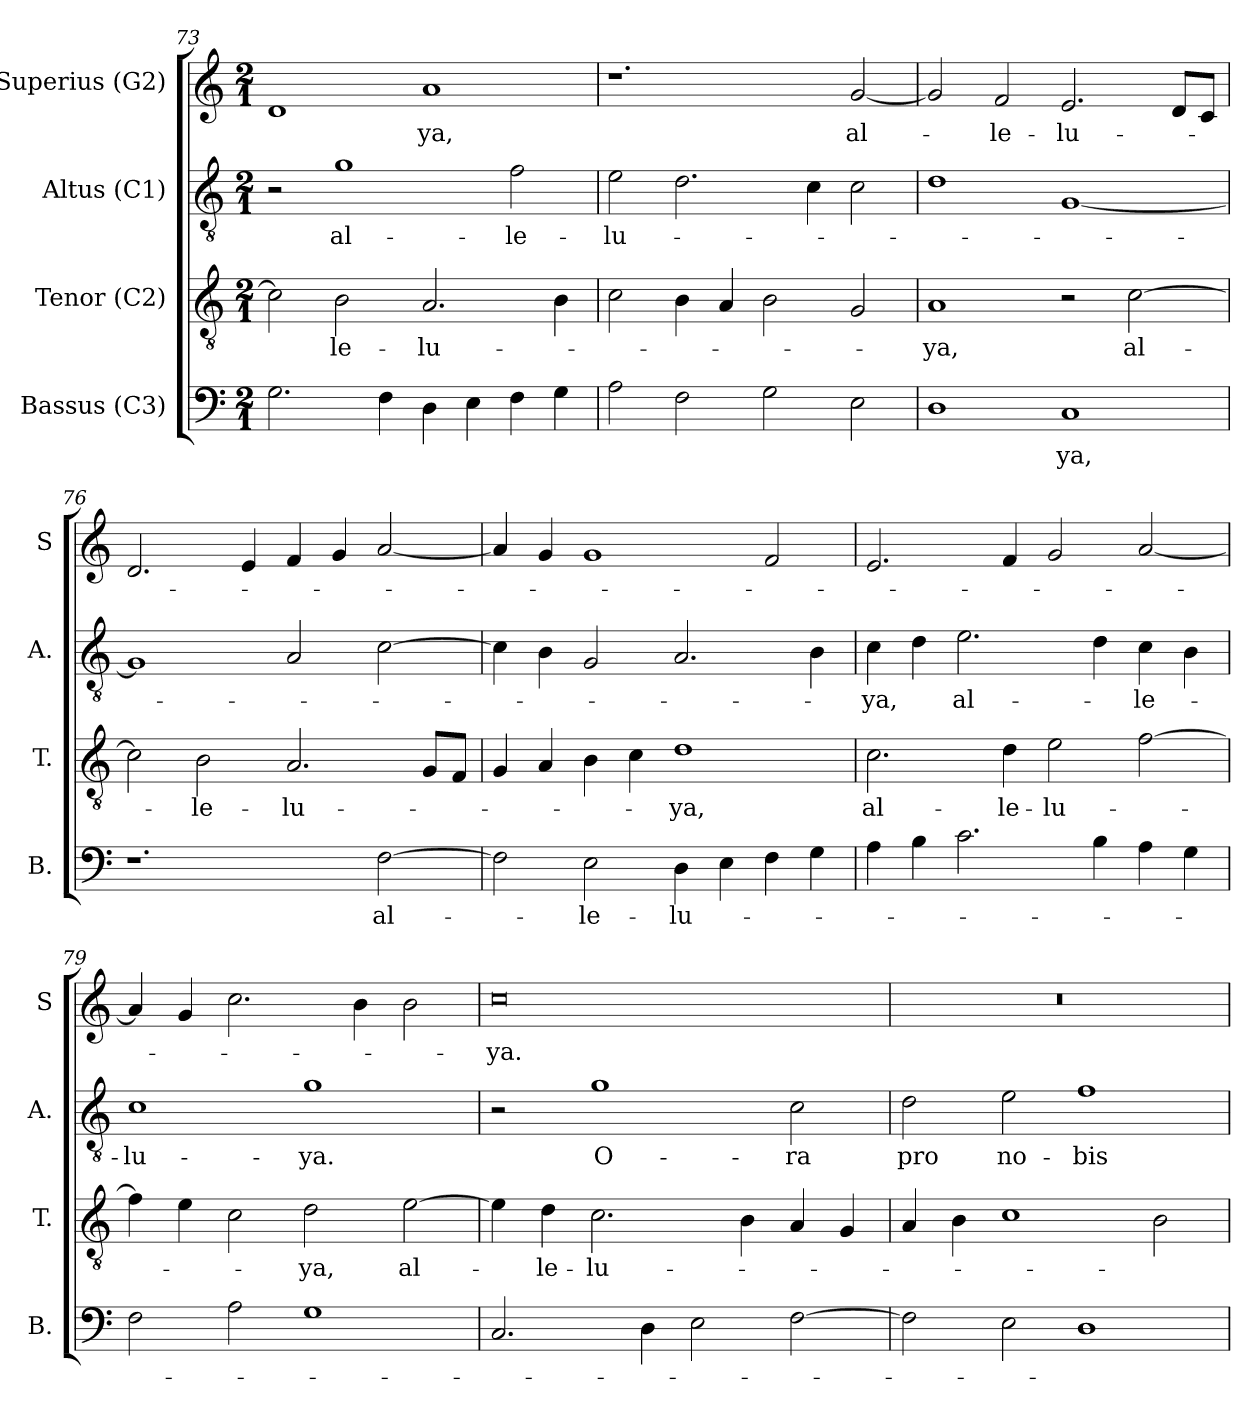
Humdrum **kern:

**kern	**text	**kern	**text	**kern	**text	**kern	**text
*part4	*part4	*part3	*part3	*part2	*part2	*part1	*part1
*staff4	*staff4	*staff3	*staff3	*staff2	*staff2	*staff1	*staff1
*I"Bassus (C3)	*	*I"Tenor (C2)	*	*I"Altus (C1)	*	*I"Superius (G2)	*
*I'B.	*	*I'T.	*	*I'A.	*	*I'S	*
*clefF4	*	*clefGv2	*	*clefGv2	*	*clefG2	*
*	*	*ITrd7c12	*	*ITrd7c12	*	*	*
*k[]	*	*k[]	*	*k[]	*	*k[]	*
*C:	*	*C:	*	*C:	*	*C:	*
*M2/1	*	*M2/1	*	*M2/1	*	*M2/1	*
=73	=73	=73	=73	=73	=73	=73	=73
2.G\	.	2C\]	.	2r	.	1d	.
!	!	!	!LO:LY:b	!	!LO:LY:b	!	!
.	.	2BB\	-le-	1G	al-	.	.
4F\	.	.	.	.	.	.	.
!	!	!	!LO:LY:b	!	!	!	!LO:LY:b
4D\	.	2.AA/	-lu-	.	.	1a	-ya,
4E\	.	.	.	.	.	.	.
!	!	!	!	!	!LO:LY:b	!	!
4F\	.	.	.	2F\	-le-	.	.
4G\	.	4BB\	.	.	.	.	.
!!LO:PB:g=z
=74	=74	=74	=74	=74	=74	=74	=74
!	!	!	!	!	!LO:LY:b	!	!
2A\	.	2C\	.	2E\	-lu-	1.r	.
2F\	.	4BB\	.	2.D\	.	.	.
.	.	4AA/	.	.	.	.	.
2G\	.	2BB\	.	.	.	.	.
.	.	.	.	4C\	.	.	.
!	!	!	!	!	!	!	!LO:LY:b
2E\	.	2GG/	.	2C\	.	[<2g/	al-
=75	=75	=75	=75	=75	=75	=75	=75
!	!	!	!LO:LY:b	!	!	!	!
1D	.	1AA	-ya,	1D	.	2g/]	.
!	!	!	!	!	!	!	!LO:LY:b
.	.	.	.	.	.	2f/	-le-
!	!LO:LY:b	!	!	!	!	!	!LO:LY:b
1C	-ya,	2r	.	[<1GG	.	2.e/	-lu-
!	!	!	!LO:LY:b	!	!	!	!
.	.	[>2C\	al-	.	.	.	.
.	.	.	.	.	.	8d/L	.
.	.	.	.	.	.	8c/J	.
=76	=76	=76	=76	=76	=76	=76	=76
1.r	.	2C\]	.	1GG]	.	2.d/	.
!	!	!	!LO:LY:b	!	!	!	!
.	.	2BB\	-le-	.	.	.	.
.	.	.	.	.	.	4e/	.
!	!	!	!LO:LY:b	!	!	!	!
.	.	2.AA/	-lu-	2AA/	.	4f/	.
.	.	.	.	.	.	4g/	.
!	!LO:LY:b	!	!	!	!	!	!
[>2F\	al-	.	.	[>2C\	.	[<2a/	.
.	.	8GG/L	.	.	.	.	.
.	.	8FF/J	.	.	.	.	.
=77	=77	=77	=77	=77	=77	=77	=77
2F\]	.	4GG/	.	4C\]	.	4a/]	.
.	.	4AA/	.	4BB\	.	4g/	.
!	!LO:LY:b	!	!	!	!	!	!
2E\	-le-	4BB\	.	2GG/	.	1g	.
.	.	4C\	.	.	.	.	.
!	!LO:LY:b	!	!LO:LY:b	!	!	!	!
4D\	-lu-	1D	-ya,	2.AA/	.	.	.
4E\	.	.	.	.	.	.	.
4F\	.	.	.	.	.	2f/	.
4G\	.	.	.	4BB\	.	.	.
!!LO:LB:g=z
=78	=78	=78	=78	=78	=78	=78	=78
!	!	!	!LO:LY:b	!	!LO:LY:b	!	!
4A\	.	2.C\	al-	4C\	-ya,	2.e/	.
4B\	.	.	.	4D\	.	.	.
!	!	!	!	!	!LO:LY:b	!	!
2.c\	.	.	.	2.E\	al-	.	.
!	!	!	!LO:LY:b	!	!	!	!
.	.	4D\	-le-	.	.	4f/	.
!	!	!	!LO:LY:b	!	!	!	!
.	.	2E\	-lu-	.	.	2g/	.
4B\	.	.	.	4D\	.	.	.
!	!	!	!	!	!LO:LY:b	!	!
4A\	.	[>2F\	.	4C\	-le-	[<2a/	.
4G\	.	.	.	4BB\	.	.	.
=79	=79	=79	=79	=79	=79	=79	=79
!	!	!	!	!	!LO:LY:b	!	!
2F\	.	4F\]	.	1C	-lu-	4a/]	.
.	.	4E\	.	.	.	4g/	.
2A\	.	2C\	.	.	.	2.cc\	.
!	!	!	!LO:LY:b	!	!LO:LY:b	!	!
1G	.	2D\	-ya,	1G	-ya.	.	.
.	.	.	.	.	.	4b\	.
!	!	!	!LO:LY:b	!	!	!	!
.	.	[>2E\	al-	.	.	2b\	.
=80	=80	=80	=80	=80	=80	=80	=80
!	!	!	!	!	!	!	!LO:LY:b
2.C/	.	4E\]	.	2r	.	0cc	-ya.
!	!	!	!LO:LY:b	!	!	!	!
.	.	4D\	-le-	.	.	.	.
!	!	!	!LO:LY:b	!	!LO:LY:b	!	!
.	.	2.C\	-lu-	1G	O-	.	.
4D\	.	.	.	.	.	.	.
2E\	.	.	.	.	.	.	.
.	.	4BB\	.	.	.	.	.
!	!	!	!	!	!LO:LY:b	!	!
[>2F\	.	4AA/	.	2C\	-ra	.	.
.	.	4GG/	.	.	.	.	.
=81	=81	=81	=81	=81	=81	=81	=81
!	!	!	!	!	!LO:LY:b	!LO:N:vis=1	!
2F\]	.	4AA/	.	2D\	pro	0r	.
.	.	4BB\	.	.	.	.	.
!	!	!	!	!	!LO:LY:b	!	!
2E\	.	1C	.	2E\	no-	.	.
!	!	!	!	!	!LO:LY:b	!	!
1D	.	.	.	1F	-bis	.	.
.	.	2BB\	.	.	.	.	.
=	=	=	=	=	=	=	=
*-	*-	*-	*-	*-	*-	*-	*-
